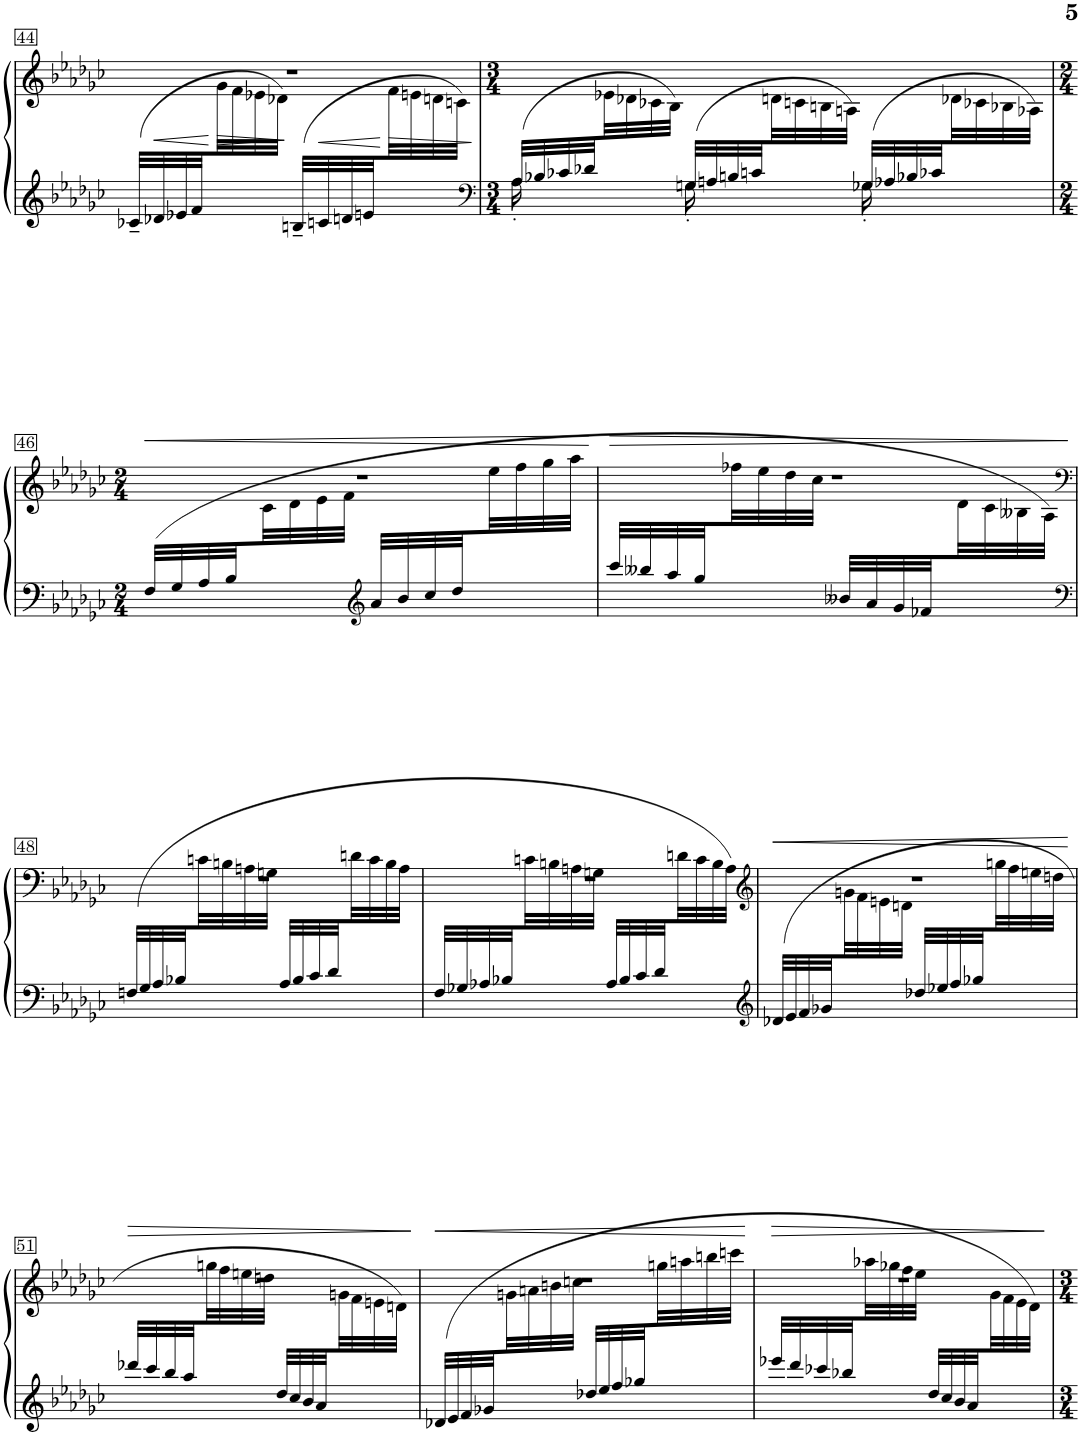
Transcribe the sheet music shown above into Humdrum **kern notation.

**kern	**kern	**dynam
*part1	*part1	*part1
*staff2	*staff1	*staff1/2
*I"VI	*	*
!!LO:PB:g=z
*clefG2	*clefG2	*
*k[b-e-a-d-g-c-]	*k[b-e-a-d-g-c-]	*
*M2/4	*M2/4	*
=44	=44	=44
*	*^	*
(32c-X~/LLL	2r	8ryy	.
32d-X/	.	.	.
32e-X/	.	.	.
32f/	.	.	.
!	!	!	!LO:HP:b
8ryy	.	32g-\	>
.	.	32f\	.
.	.	32e-X\	.
.	.	32d-X\JJJ)	.
(32Bn~/LLL	.	8ryy	]
32cn/	.	.	.
32dn/	.	.	.
32en/	.	.	.
!	!	!	!LO:HP:b
8ryy	.	32f\	>
.	.	32en\	.
.	.	32dn\	.
.	.	32cn\JJJ)	.
*	*v	*v	*
.	.	]
=45	=45	=45
*clefF4	*	*
*M3/4	*M3/4	*
*^	*^	*
(32A-/LLL	16A-'\	2.ryy	8ryy	.
32B-X/	.	.	.	.
32c-X/	8.ryy	.	.	.
32d-X/	.	.	.	.
8ryy	.	.	32e-X\	.
.	.	.	32d-X\	.
.	.	.	32c-X\	.
.	.	.	32B-\JJJ)	.
(32Gn/LLL	16G'\	.	8ryy	.
32An/	.	.	.	.
32Bn/	8.ryy	.	.	.
32cn/	.	.	.	.
8ryy	.	.	32dn\	.
.	.	.	32cn\	.
.	.	.	32Bn\	.
.	.	.	32An\JJJ)	.
(32G-X/LLL	16G-'\	.	8ryy	.
32A-X/	.	.	.	.
32B-X/	8ryy	.	.	.
32c-X/	.	.	.	.
8ryy	.	.	32d-X\	.
.	.	.	32c-X\	.
.	16ryy	.	32B-X\	.
.	.	.	32A-X\JJJ)	.
*v	*v	*	*	*
!!LO:LB:g=z	!!
=46	=46	=46	=46
*M2/4	*M2/4	*	*
!	!	!	!LO:HP:b
(32F/LLL	2r	8ryy	<
32G-/	.	.	.
32A-/	.	.	.
32B-/	.	.	.
8ryy	.	32c-\	.
.	.	32d-\	.
.	.	32e-\	.
.	.	32f\JJJ	.
*clefG2	*	*	*
32a-/LLL	.	8ryy	.
32b-/	.	.	.
32cc-/	.	.	.
32dd-/	.	.	.
8ryy	.	32ee-\	.
.	.	32ff\	.
.	.	32gg-\	.
.	.	32aa-\JJJ	.
*	*v	*v	*
.	.	[
=47	=47	=47
!	!	!LO:HP:b
*	*^	*
32ccc-/LLL	2r	8ryy	>
32bb--X/	.	.	.
32aa-/	.	.	.
32gg-/	.	.	.
8ryy	.	32ff-X\	.
.	.	32ee-\	.
.	.	32dd-\	.
.	.	32cc-\JJJ	.
32b--X/LLL	.	8ryy	.
32a-/	.	.	.
32g-/	.	.	.
32f-X/	.	.	.
8ryy	.	32d-\	.
.	.	32c-\	.
.	.	32B--X\	.
.	.	32A-\JJJ)	.
*	*v	*v	*
.	.	]
!!LO:LB:g=z
=48	=48	=48
*clefF4	*clefF4	*
*	*^	*
(32Fn/LLL	2r	8ryy	.
32G-/	.	.	.
32A-/	.	.	.
32B-X/	.	.	.
8ryy	.	32cn\	.
.	.	32Bn\	.
.	.	32An\	.
.	.	32Gn\JJJ	.
32A-/LLL	.	8ryy	.
32B-/	.	.	.
32c-/	.	.	.
32d-/	.	.	.
8ryy	.	32dn\	.
.	.	32c\	.
.	.	32B\	.
.	.	32A\JJJ	.
=49	=49	=49	=49
32F/LLL	2r	8ryy	.
32G-X/	.	.	.
32A-X/	.	.	.
32B-X/	.	.	.
8ryy	.	32cn\	.
.	.	32Bn\	.
.	.	32An\	.
.	.	32Gn\JJJ	.
32A-/LLL	.	8ryy	.
32B-/	.	.	.
32c-/	.	.	.
32d-/	.	.	.
8ryy	.	32dn\	.
.	.	32c\	.
.	.	32B\	.
.	.	32A\JJJ)	.
=50	=50	=50	=50
*clefG2	*clefG2	*	*
!	!	!	!LO:HP:b
(32d-X/LLL	2r	8ryy	<
32e-/	.	.	.
32f/	.	.	.
32g-X/	.	.	.
8ryy	.	32gn\	.
.	.	32f\	.
.	.	32en\	.
.	.	32dn\JJJ	.
32dd-X/LLL	.	8ryy	.
32ee-X/	.	.	.
32ff/	.	.	.
32gg-X/	.	.	.
8ryy	.	32ggn\	.
.	.	32ff\	.
.	.	32een\	.
.	.	32ddn\JJJ	.
*	*v	*v	*
.	.	[
!!LO:LB:g=z
=51	=51	=51
!	!	!LO:HP:b
*	*^	*
32ddd-X/LLL	2r	8ryy	>
32ccc-/	.	.	.
32bb-/	.	.	.
32aa-/	.	.	.
8ryy	.	32ggn\	.
.	.	32ff\	.
.	.	32een\	.
.	.	32ddn\JJJ	.
32dd-/LLL	.	8ryy	.
32cc-/	.	.	.
32b-/	.	.	.
32a-/	.	.	.
8ryy	.	32gn\	.
.	.	32f\	.
.	.	32en\	.
.	.	32dn\JJJ)	.
*	*v	*v	*
.	.	]
=52	=52	=52
!	!	!LO:HP:b
*	*^	*
(32d-X/LLL	2r	8ryy	<
32e-/	.	.	.
32f/	.	.	.
32g-X/	.	.	.
8ryy	.	32gn\	.
.	.	32an\	.
.	.	32bn\	.
.	.	32ccn\JJJ	.
32dd-X/LLL	.	8ryy	.
32ee-/	.	.	.
32ff/	.	.	.
32gg-X/	.	.	.
8ryy	.	32ggn\	.
.	.	32aan\	.
.	.	32bbn\	.
.	.	32cccn\JJJ	.
*	*v	*v	*
.	.	[
=53	=53	=53
!	!	!LO:HP:b
*	*^	*
32eee-X/LLL	2r	8ryy	>
32ddd-/	.	.	.
32ccc-X/	.	.	.
32bb-X/	.	.	.
8ryy	.	32aa-X\	.
.	.	32gg-X\	.
.	.	32ff\	.
.	.	32ee-\JJJ	.
32dd-/LLL	.	8ryy	.
32cc-/	.	.	.
32b-/	.	.	.
32a-/	.	.	.
8ryy	.	32g-\	.
.	.	32f\	.
.	.	32e-\	.
.	.	32d-\JJJ)	.
*	*v	*v	*
.	.	]
=	=	=
*-	*-	*-
